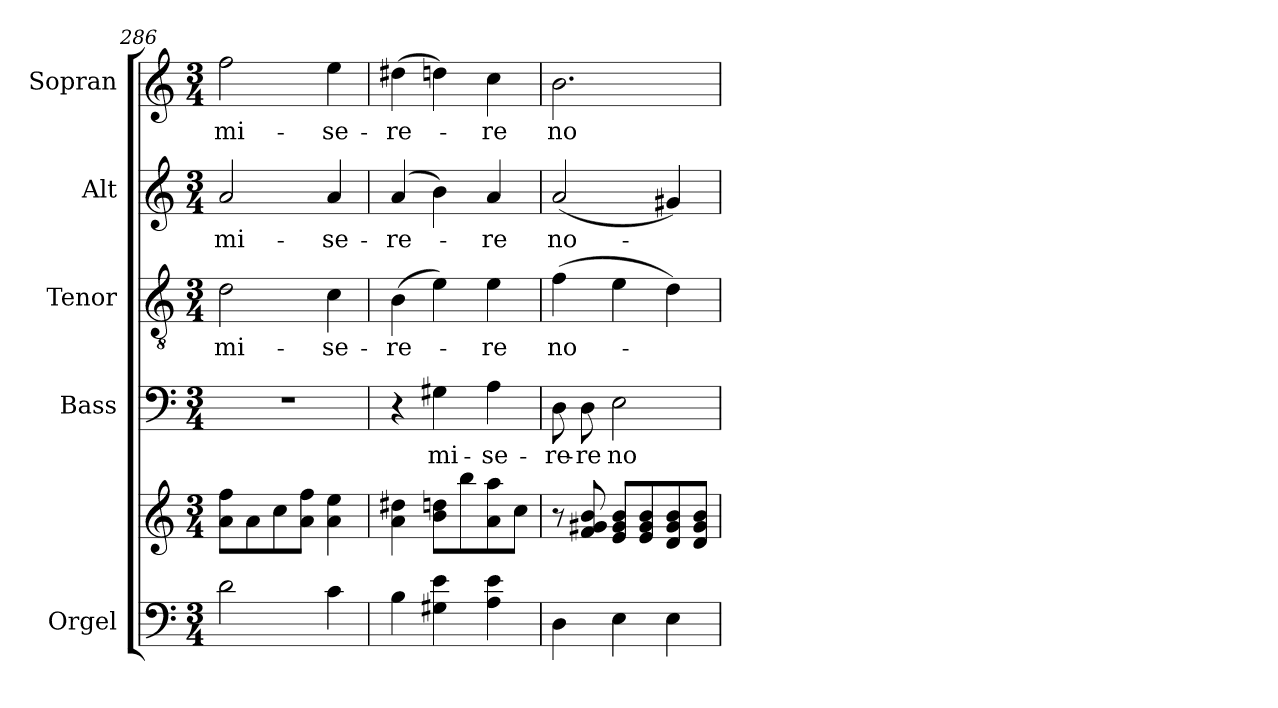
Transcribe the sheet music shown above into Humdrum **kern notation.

**kern	**kern	**kern	**text	**kern	**text	**kern	**text	**kern	**text
*part5	*part5	*part4	*part4	*part3	*part3	*part2	*part2	*part1	*part1
*staff6	*staff5	*staff4	*staff4	*staff3	*staff3	*staff2	*staff2	*staff1	*staff1
*I"Orgel	*	*I"Bass	*	*I"Tenor	*	*I"Alt	*	*I"Sopran	*
*I'Org.	*	*I'B.	*	*I'T.	*	*I'A.	*	*I'S.	*
!!LO:LB:g=z
*clefF4	*clefG2	*clefF4	*	*clefGv2	*	*clefG2	*	*clefG2	*
*k[]	*k[]	*k[]	*	*k[]	*	*k[]	*	*k[]	*
*C:	*C:	*C:	*	*C:	*	*C:	*	*C:	*
*M3/4	*M3/4	*M3/4	*	*M3/4	*	*M3/4	*	*M3/4	*
=286	=286	=286	=286	=286	=286	=286	=286	=286	=286
!	!	!	!	!	!LO:LY:b	!	!LO:LY:b	!	!LO:LY:b
2d\	8a\ 8ff\L	2.r	.	2d\	mi-	2a/	mi-	2ff\	mi-
.	8a\	.	.	.	.	.	.	.	.
.	8cc\	.	.	.	.	.	.	.	.
.	8a\ 8ff\J	.	.	.	.	.	.	.	.
!	!	!	!	!	!LO:LY:b	!	!LO:LY:b	!	!LO:LY:b
4c\	4a\ 4ee\	.	.	4c\	-se-	4a/	-se-	4ee\	-se-
=287	=287	=287	=287	=287	=287	=287	=287	=287	=287
!	!	!	!	!	!LO:LY:b	!	!LO:LY:b	!	!LO:LY:b
4B\	4a\ 4dd#X\	4r	.	(>4B\	-re-	(4a/	-re-	(>4dd#X\	-re-
!	!	!	!LO:LY:b	!	!	!	!	!	!
4G#X\ 4e\	8b\ 8ddn\L	4G#X\	mi-	4e\)	.	4b\)	.	4ddn\)	.
.	8bb\	.	.	.	.	.	.	.	.
!	!	!	!LO:LY:b	!	!LO:LY:b	!	!LO:LY:b	!	!LO:LY:b
4A\ 4e\	8a\ 8aa\	4A\	-se-	4e\	-re	4a/	-re	4cc\	-re
.	8cc\J	.	.	.	.	.	.	.	.
=288	=288	=288	=288	=288	=288	=288	=288	=288	=288
!	!	!	!LO:LY:b	!	!LO:LY:b	!	!LO:LY:b	!	!LO:LY:b
4D\	8r	8D\	-re-	(>4f\	no-	(<2a/	no-	2.b\	no-
!	!	!	!LO:LY:b	!	!	!	!	!	!
.	8f/ 8g#X/ 8b/	8D\	-re	.	.	.	.	.	.
!	!	!	!LO:LY:b	!	!	!	!	!	!
4E\	8e/ 8g#/ 8b/L	2E\	no-	4e\	.	.	.	.	.
.	8e/ 8g#/ 8b/	.	.	.	.	.	.	.	.
4E\	8d/ 8g#/ 8b/	.	.	4d\)	.	4g#X/)	.	.	.
.	8d/ 8g#/ 8b/J	.	.	.	.	.	.	.	.
=	=	=	=	=	=	=	=	=	=
*-	*-	*-	*-	*-	*-	*-	*-	*-	*-
